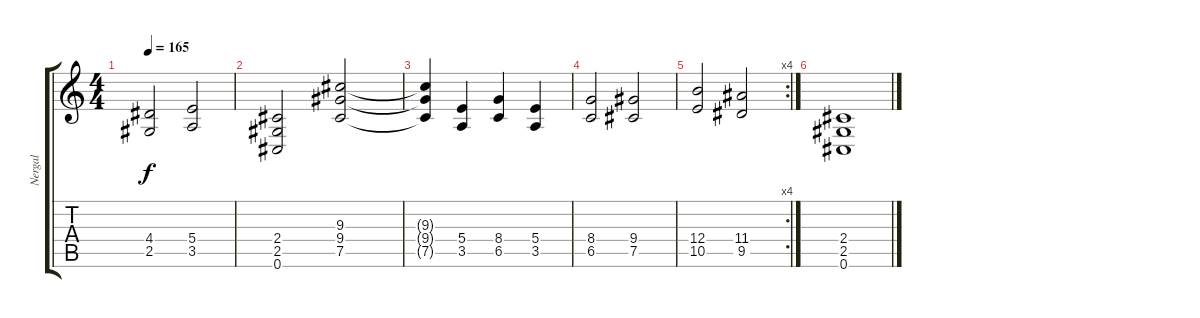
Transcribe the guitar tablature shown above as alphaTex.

\track ("Nergal" "Nergal") {instrument distortionguitar}
\staff {score tabs}
\tuning (Db4 Ab3 E3 B2 Gb2 Db2) {hide}
\ts (4 4)
\tempo 165
\clef g2
\ks c
(4.4 2.5).2{dy f} (5.4 3.5).2 |
(2.4 2.5 0.6).2 (9.3 9.4 7.5).2 |
(9.3{t} 9.4{t} 7.5{t}).4 (5.4 3.5).4 (8.4 6.5).4 (5.4 3.5).4 |
(8.4 6.5).2 (9.4 7.5).2 |
\rc 4
(12.4 10.5).2 (11.4 9.5).2 |
(2.4 2.5 0.6).1
